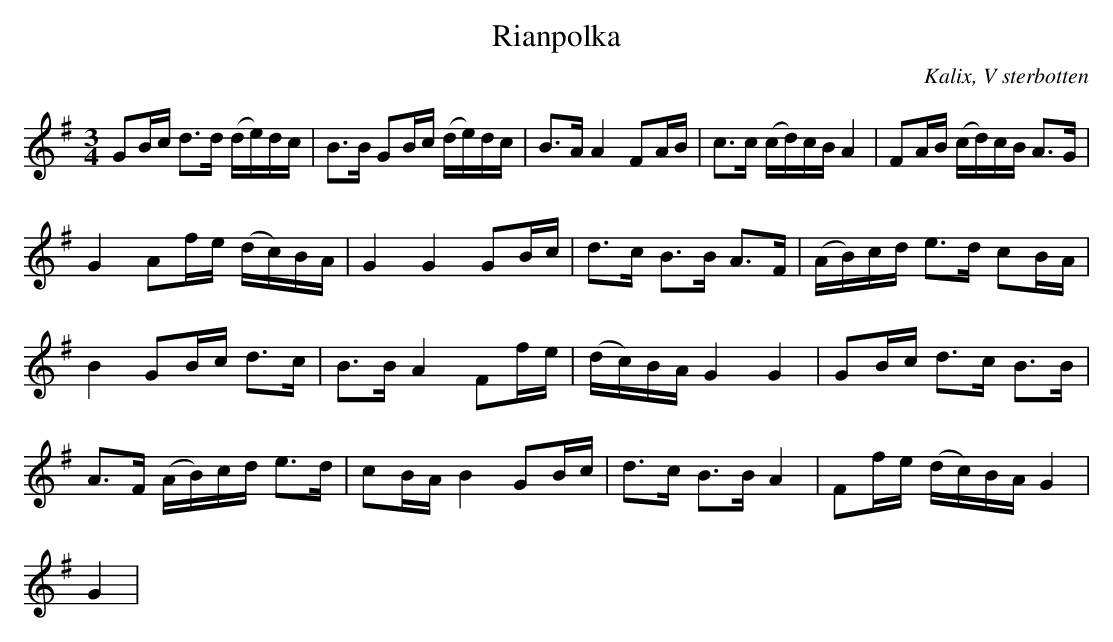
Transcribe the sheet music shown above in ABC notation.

X:1
T:Rianpolka
O:Kalix, V sterbotten
M: 3/4
L: 1/16
K: G
G2Bc d2>d2 (de)dc | B2>B2 G2Bc (de)dc | B2>A2 A4 F2AB | c2>c2 (cd)cB A4 | F2AB (cd)cB A2>G2 |
G4 A2fe (dc)BA | G4 G4 G2Bc | d2>c2 B2>B2 A2>F2 | (AB)cd e2>d2 c2BA |
B4 G2Bc d2>c2 | B2>B2 A4 F2fe | (dc)BA G4 G4 | G2Bc d2>c2 B2>B2 |
A2>F2 (AB)cd e2>d2 | c2BA B4 G2Bc | d2>c2 B2>B2 A4 | F2fe (dc)BA G4 |
G4 |
